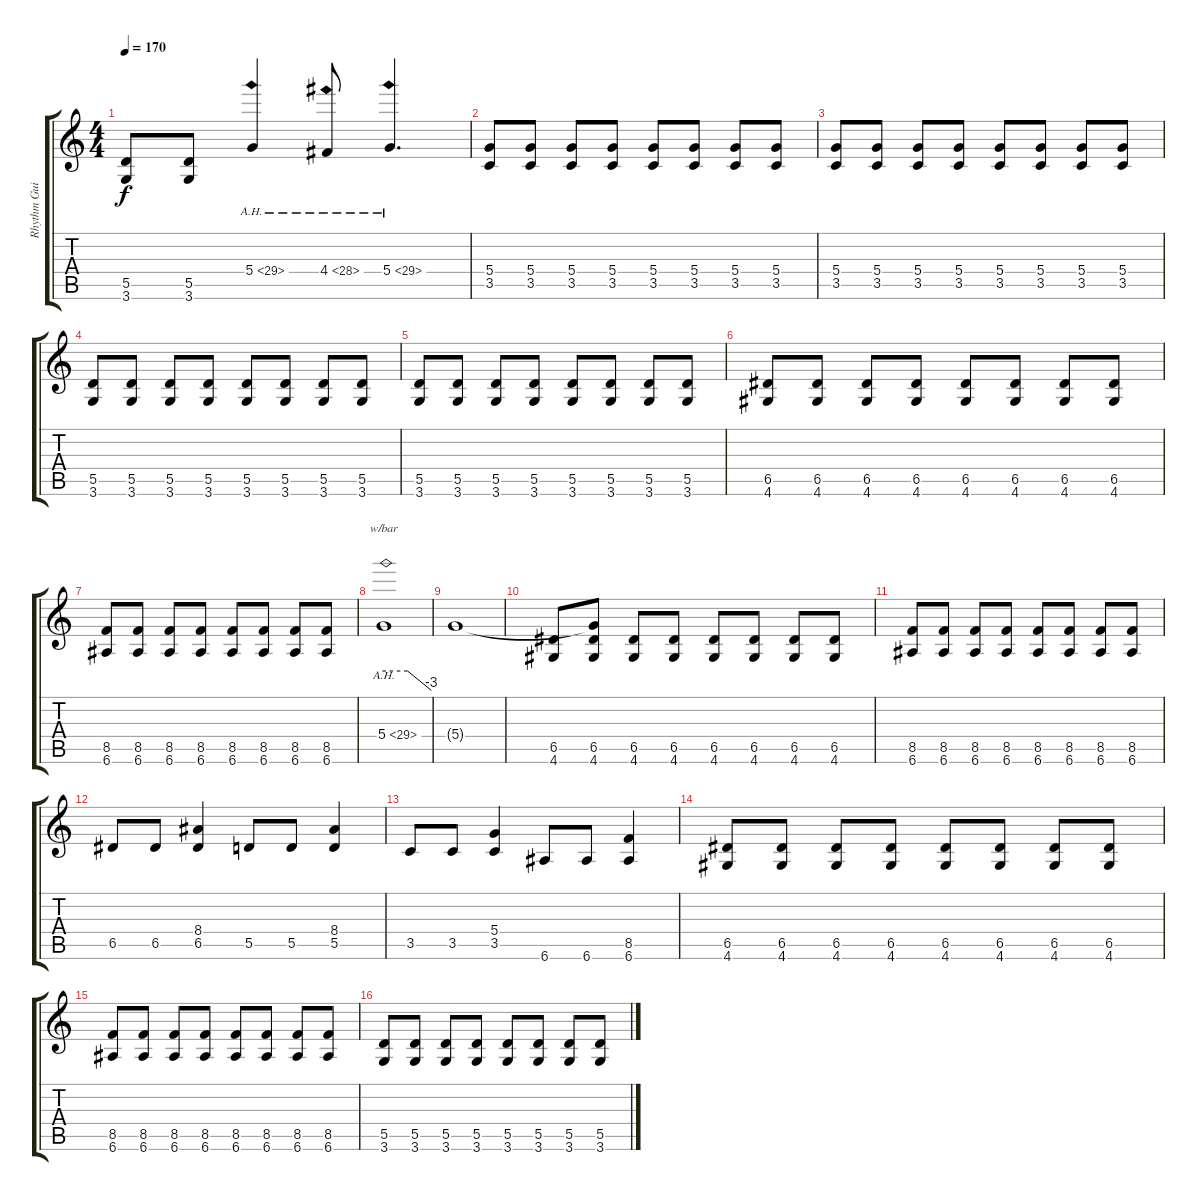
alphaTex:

\track ("Rhythm Guitar" "Rhythm Gui") {instrument distortionguitar}
\staff {score tabs}
\tuning (E4 B3 G3 D3 A2 E2) {hide}
\ts (4 4)
\tempo 170
\clef g2
\ks c
(5.5 3.6).8{dy f} (5.5 3.6).8 5.4{ah 24}.4 4.4{ah 24}.8 5.4{ah 24}.4{d} |
(5.4 3.5).8 (5.4 3.5).8 (5.4 3.5).8 (5.4 3.5).8 (5.4 3.5).8 (5.4 3.5).8 (5.4 3.5).8 (5.4 3.5).8 |
(5.4 3.5).8 (5.4 3.5).8 (5.4 3.5).8 (5.4 3.5).8 (5.4 3.5).8 (5.4 3.5).8 (5.4 3.5).8 (5.4 3.5).8 |
(5.5 3.6).8 (5.5 3.6).8 (5.5 3.6).8 (5.5 3.6).8 (5.5 3.6).8 (5.5 3.6).8 (5.5 3.6).8 (5.5 3.6).8 |
(5.5 3.6).8 (5.5 3.6).8 (5.5 3.6).8 (5.5 3.6).8 (5.5 3.6).8 (5.5 3.6).8 (5.5 3.6).8 (5.5 3.6).8 |
(6.5 4.6).8 (6.5 4.6).8 (6.5 4.6).8 (6.5 4.6).8 (6.5 4.6).8 (6.5 4.6).8 (6.5 4.6).8 (6.5 4.6).8 |
(8.5 6.6).8 (8.5 6.6).8 (8.5 6.6).8 (8.5 6.6).8 (8.5 6.6).8 (8.5 6.6).8 (8.5 6.6).8 (8.5 6.6).8 |
5.4{ah 24}.1{tbe (custom default 0 0 30 0 60 -12)} |
5.4{t}.1 |
(6.5 4.6).8 (5.4{t} 6.5 4.6).8 (6.5 4.6).8 (6.5 4.6).8 (6.5 4.6).8 (6.5 4.6).8 (6.5 4.6).8 (6.5 4.6).8 |
(8.5 6.6).8 (8.5 6.6).8 (8.5 6.6).8 (8.5 6.6).8 (8.5 6.6).8 (8.5 6.6).8 (8.5 6.6).8 (8.5 6.6).8 |
6.5.8 6.5.8 (8.4 6.5).4 5.5.8 5.5.8 (8.4 5.5).4 |
3.5.8 3.5.8 (5.4 3.5).4 6.6.8 6.6.8 (8.5 6.6).4 |
(6.5 4.6).8 (6.5 4.6).8 (6.5 4.6).8 (6.5 4.6).8 (6.5 4.6).8 (6.5 4.6).8 (6.5 4.6).8 (6.5 4.6).8 |
(8.5 6.6).8 (8.5 6.6).8 (8.5 6.6).8 (8.5 6.6).8 (8.5 6.6).8 (8.5 6.6).8 (8.5 6.6).8 (8.5 6.6).8 |
(5.5 3.6).8 (5.5 3.6).8 (5.5 3.6).8 (5.5 3.6).8 (5.5 3.6).8 (5.5 3.6).8 (5.5 3.6).8 (5.5 3.6).8
